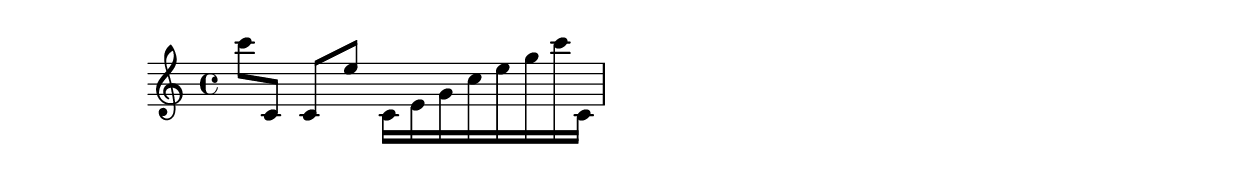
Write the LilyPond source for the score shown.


\version "2.10.0"

\header
{
  texidoc="A knee is made automatically when a horizontal
beam fits in a gap between note heads that is larger than a predefined
threshold.
"
}
\layout{ ragged-right = ##t }

\context Staff \relative c''{ 
  c'8[ c,,]  c8[ e']
  c,16[ e g c e g c c,,] 
}
